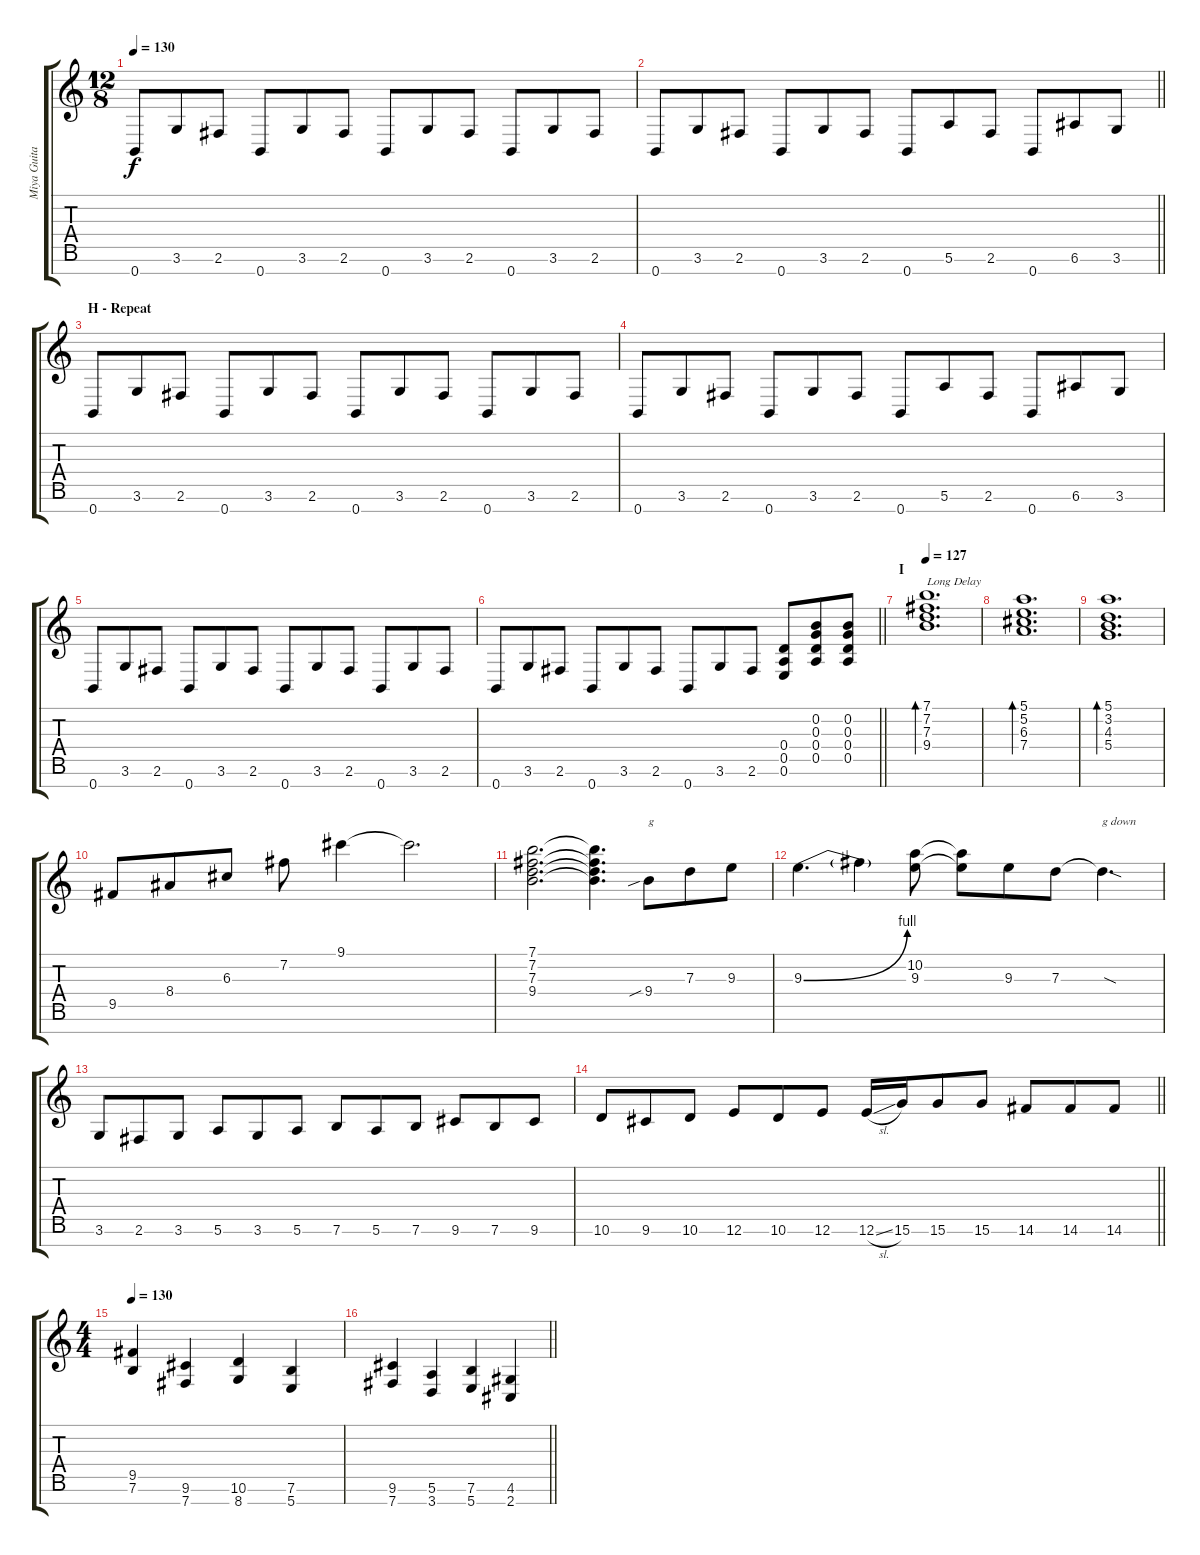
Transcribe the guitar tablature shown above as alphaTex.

\track ("Miya Guitar" "Miya Guita") {instrument electricguitarclean}
\staff {score tabs}
\tuning (E4 B3 G3 D3 A2 E2 B1) {hide}
\ts (12 8)
\tempo 130
\clef g2
\ks c
0.7.8{dy f} 3.6.8 2.6.8 0.7.8 3.6.8 2.6.8 0.7.8 3.6.8 2.6.8 0.7.8 3.6.8 2.6.8 |
\barLineRight lightlight
0.7.8 3.6.8 2.6.8 0.7.8 3.6.8 2.6.8 0.7.8 5.6.8 2.6.8 0.7.8 6.6.8 3.6.8 |
\section ("" "H - Repeat")
0.7.8 3.6.8 2.6.8 0.7.8 3.6.8 2.6.8 0.7.8 3.6.8 2.6.8 0.7.8 3.6.8 2.6.8 |
0.7.8 3.6.8 2.6.8 0.7.8 3.6.8 2.6.8 0.7.8 5.6.8 2.6.8 0.7.8 6.6.8 3.6.8 |
0.7.8 3.6.8 2.6.8 0.7.8 3.6.8 2.6.8 0.7.8 3.6.8 2.6.8 0.7.8 3.6.8 2.6.8 |
\barLineRight lightlight
0.7.8 3.6.8 2.6.8 0.7.8 3.6.8 2.6.8 0.7.8 3.6.8 2.6.8 (0.4 0.5 0.6).8 (0.2 0.3 0.4 0.5).8 (0.2 0.3 0.4 0.5).8 |
\section ("" "I")
\tempo 127
(7.1 7.2 7.3 9.4).1{d bd 60 txt "Long Delay"} |
(5.1 5.2 6.3 7.4).1{d bd 60} |
(5.1 3.2 4.3 5.4).1{d bd 60} |
9.5.8 8.4.8 6.3.8 7.2.8 9.1.4 9.1{t}.2{d} |
(7.1 7.2 7.3 9.4).2{d} (7.1{t} 7.2{t} 7.3{t} 9.4{t}).4{d} 9.4{sib}.8{txt "g"} 7.3.8 9.3.8 |
9.3{be (bend 0 0 60 4)}.4{d} 9.3{t}.4 (10.2 9.3).8 (10.2{t} 9.3{t}).8 9.3.8 7.3.8 7.3{sod t}.4{d txt "g down"} |
3.6.8 2.6.8 3.6.8 5.6.8 3.6.8 5.6.8 7.6.8 5.6.8 7.6.8 9.6.8 7.6.8 9.6.8 |
\barLineRight lightlight
10.6.8 9.6.8 10.6.8 12.6.8 10.6.8 12.6.8 12.6{sl}.16 15.6.16 15.6.8 15.6.8 14.6.8 14.6.8 14.6.8 |
\ts (4 4)
\section ("" "")
\tempo 130
(9.5 7.6).4 (9.6 7.7).4 (10.6 8.7).4 (7.6 5.7).4 |
\barLineRight lightlight
(9.6 7.7).4 (5.6 3.7).4 (7.6 5.7).4 (4.6 2.7).4
